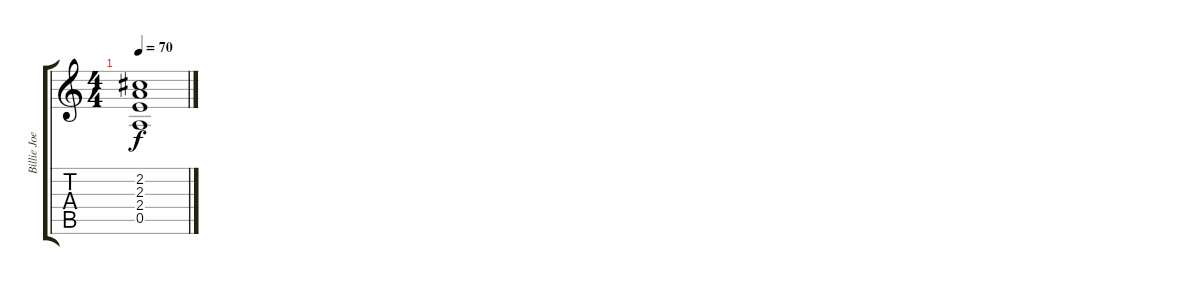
\track ("Billie Joe Armstrong (Guitar 1)" "Billie Joe") {instrument distortionguitar}
\staff {score tabs}
\tuning (E4 B3 G3 D3 A2 E2) {hide}
\ts (4 4)
\tempo 70
\clef g2
\ks c
(2.2{t} 2.3{t} 2.4{t} 0.5{t}).1{dy f volume 0}
